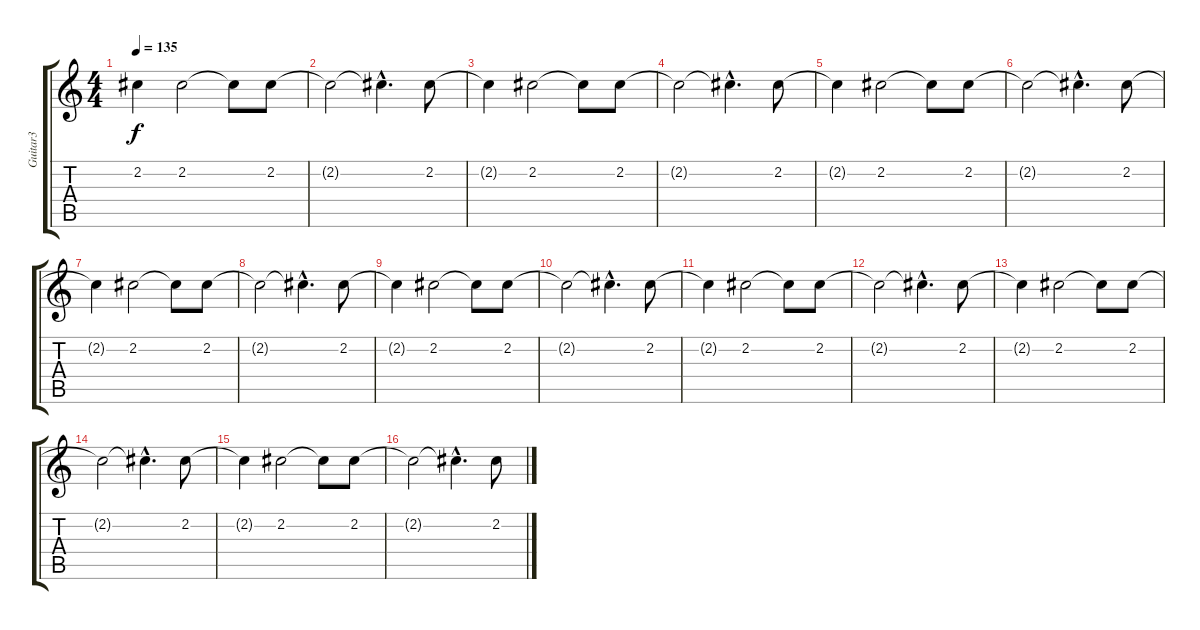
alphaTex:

\track ("Guitar3" "Guitar3") {instrument electricguitarjazz}
\staff {score tabs}
\tuning (E4 B3 G3 D3 A2 E2) {hide}
\ts (4 4)
\tempo 135
\clef g2
\ks c
2.2{t}.4{dy f} 2.2.2 2.2{t}.8 2.2.8 |
2.2{t}.2 2.2{hac t}.4{d} 2.2.8 |
2.2{t}.4 2.2.2 2.2{t}.8 2.2.8 |
2.2{t}.2 2.2{hac t}.4{d} 2.2.8 |
2.2{t}.4 2.2.2 2.2{t}.8 2.2.8 |
2.2{t}.2 2.2{hac t}.4{d} 2.2.8 |
2.2{t}.4 2.2.2 2.2{t}.8 2.2.8 |
2.2{t}.2 2.2{hac t}.4{d} 2.2.8 |
2.2{t}.4 2.2.2 2.2{t}.8 2.2.8 |
2.2{t}.2 2.2{hac t}.4{d} 2.2.8 |
2.2{t}.4 2.2.2 2.2{t}.8 2.2.8 |
2.2{t}.2 2.2{hac t}.4{d} 2.2.8 |
2.2{t}.4 2.2.2 2.2{t}.8 2.2.8 |
2.2{t}.2 2.2{hac t}.4{d} 2.2.8 |
2.2{t}.4 2.2.2 2.2{t}.8 2.2.8 |
2.2{t}.2 2.2{hac t}.4{d} 2.2.8
